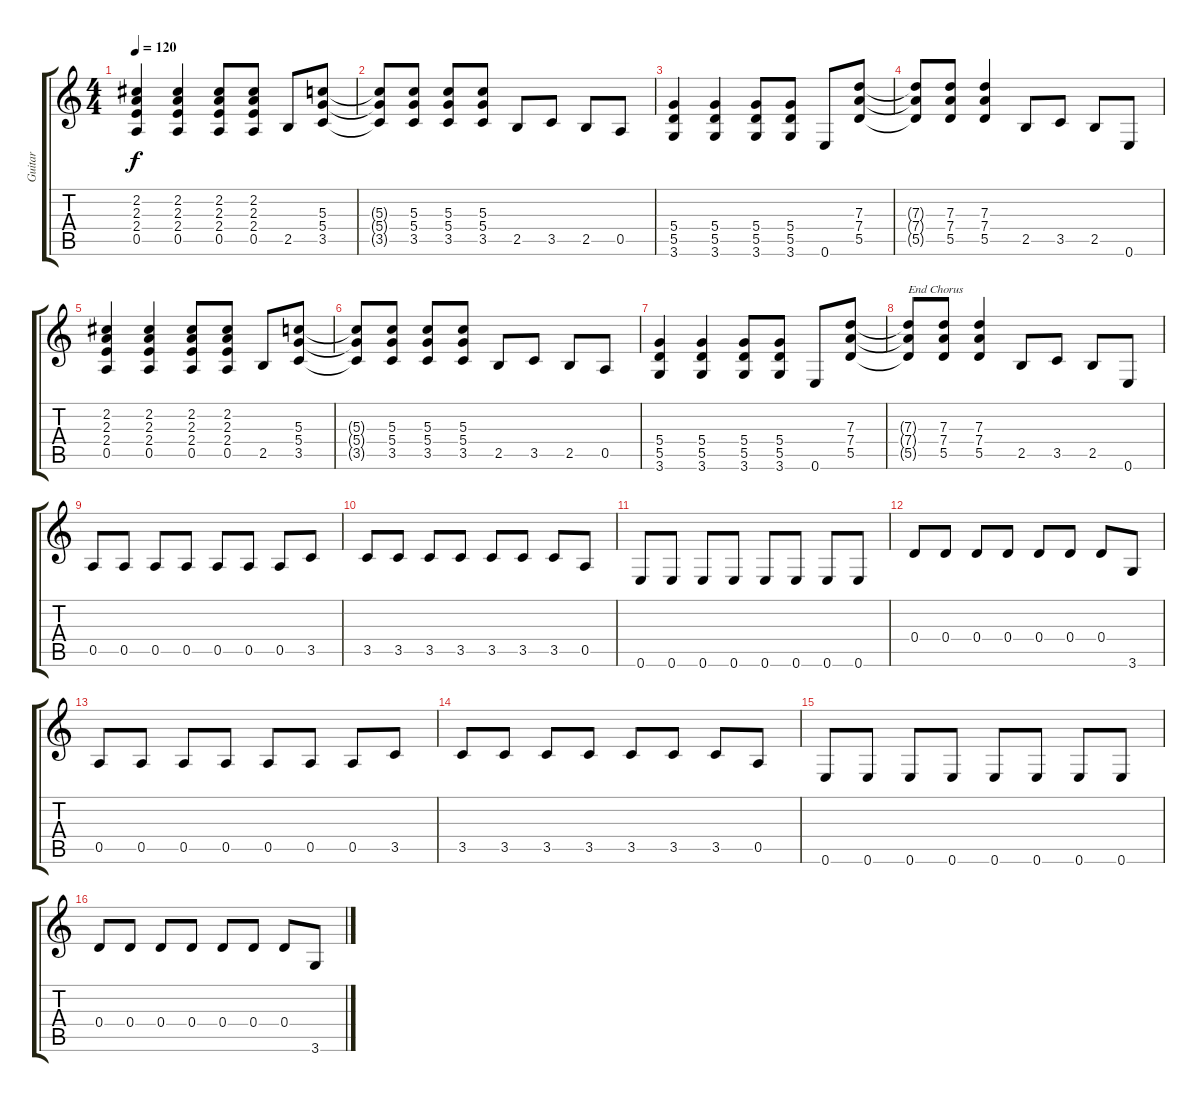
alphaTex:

\track ("Guitar" "Guitar") {instrument overdrivenguitar}
\staff {score tabs}
\tuning (E4 B3 G3 D3 A2 E2) {hide}
\ts (4 4)
\tempo 120
\clef g2
\ks c
(2.2 2.3 2.4 0.5).4{dy f} (2.2 2.3 2.4 0.5).4 (2.2 2.3 2.4 0.5).8 (2.2 2.3 2.4 0.5).8 2.5.8 (5.3 5.4 3.5).8 |
(5.3{t} 5.4{t} 3.5{t}).8 (5.3 5.4 3.5).8 (5.3 5.4 3.5).8 (5.3 5.4 3.5).8 2.5.8 3.5.8 2.5.8 0.5.8 |
(5.4 5.5 3.6).4 (5.4 5.5 3.6).4 (5.4 5.5 3.6).8 (5.4 5.5 3.6).8 0.6.8 (7.3 7.4 5.5).8 |
(7.3{t} 7.4{t} 5.5{t}).8 (7.3 7.4 5.5).8 (7.3 7.4 5.5).4 2.5.8 3.5.8 2.5.8 0.6.8 |
(2.2 2.3 2.4 0.5).4 (2.2 2.3 2.4 0.5).4 (2.2 2.3 2.4 0.5).8 (2.2 2.3 2.4 0.5).8 2.5.8 (5.3 5.4 3.5).8 |
(5.3{t} 5.4{t} 3.5{t}).8 (5.3 5.4 3.5).8 (5.3 5.4 3.5).8 (5.3 5.4 3.5).8 2.5.8 3.5.8 2.5.8 0.5.8 |
(5.4 5.5 3.6).4 (5.4 5.5 3.6).4 (5.4 5.5 3.6).8 (5.4 5.5 3.6).8 0.6.8 (7.3 7.4 5.5).8 |
(7.3{t} 7.4{t} 5.5{t}).8{txt "End Chorus"} (7.3 7.4 5.5).8 (7.3 7.4 5.5).4 2.5.8 3.5.8 2.5.8 0.6.8 |
0.5.8 0.5.8 0.5.8 0.5.8 0.5.8 0.5.8 0.5.8 3.5.8 |
3.5.8 3.5.8 3.5.8 3.5.8 3.5.8 3.5.8 3.5.8 0.5.8 |
0.6.8 0.6.8 0.6.8 0.6.8 0.6.8 0.6.8 0.6.8 0.6.8 |
0.4.8 0.4.8 0.4.8 0.4.8 0.4.8 0.4.8 0.4.8 3.6.8 |
0.5.8 0.5.8 0.5.8 0.5.8 0.5.8 0.5.8 0.5.8 3.5.8 |
3.5.8 3.5.8 3.5.8 3.5.8 3.5.8 3.5.8 3.5.8 0.5.8 |
0.6.8 0.6.8 0.6.8 0.6.8 0.6.8 0.6.8 0.6.8 0.6.8 |
0.4.8 0.4.8 0.4.8 0.4.8 0.4.8 0.4.8 0.4.8 3.6.8
